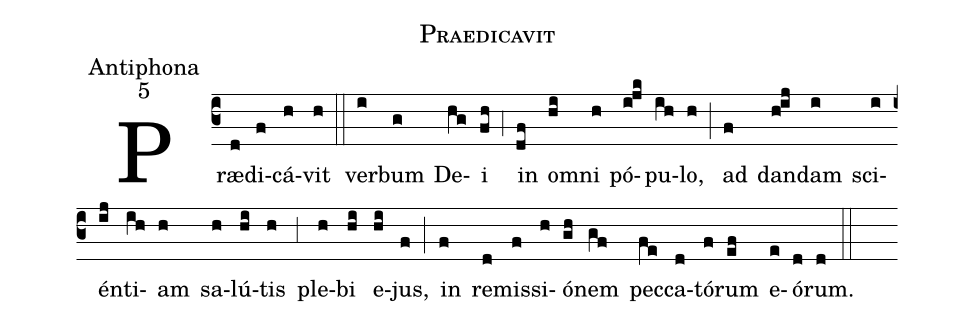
name:Praedicavit;
office-part:Antiphona;
mode:5;
%%
(c3) Præ(d)di(f)cá(h)vit(h) (::)
ver(i)bum(g) De(hg)i(fh) (,4) in(df) o(hi)mni(h) pó(i!jk)pu(ih)lo,(h) (;) ad(f) dan(h!ij)dam(i) sci(i)én(ij)ti(ih)am(h) sa(h)lú(hi)tis(h) (,3) ple(h)bi(hi) e(hi)jus,(f) (;) in(f) re(d)mis(f)si(h)ó(gh)nem(gf) pec(fe)ca(d)tó(f)rum(ef) e(e)ó(d)rum.(d) (::)
